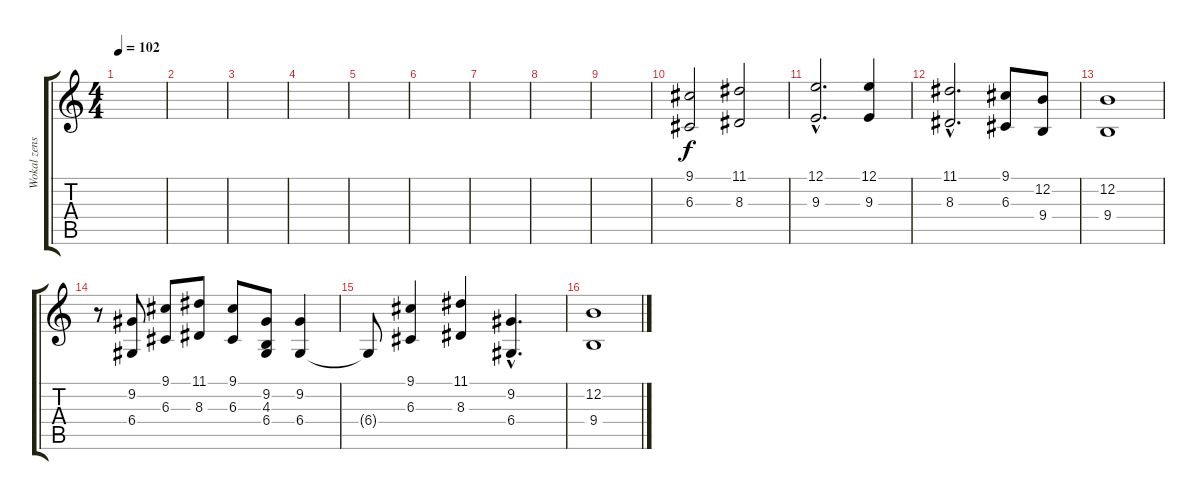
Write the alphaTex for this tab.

\track ("Wokal zenski" "Wokal zens") {instrument choiraahs}
\staff {score tabs}
\tuning (E4 B3 G3 D3 A2 E2) {hide}
\ts (4 4)
\tempo 102
\clef g2
\ks c
|
|
|
|
|
|
|
|
|
(9.1 6.3).2 (11.1 8.3).2 |
(12.1{hac} 9.3{hac}).2{d} (12.1 9.3).4 |
(11.1{hac} 8.3{hac}).2{d} (9.1 6.3).8 (12.2 9.4).8 |
(12.2 9.4).1 |
r.8 (9.2 6.4).8 (9.1 6.3).8 (11.1 8.3).8 (9.1 6.3).8 (9.2 4.3 6.4).8 (9.2 6.4).4 |
6.4{t}.8 (9.1 6.3).4 (11.1 8.3).4 (9.2{hac} 6.4{hac}).4{d} |
(12.2 9.4).1
